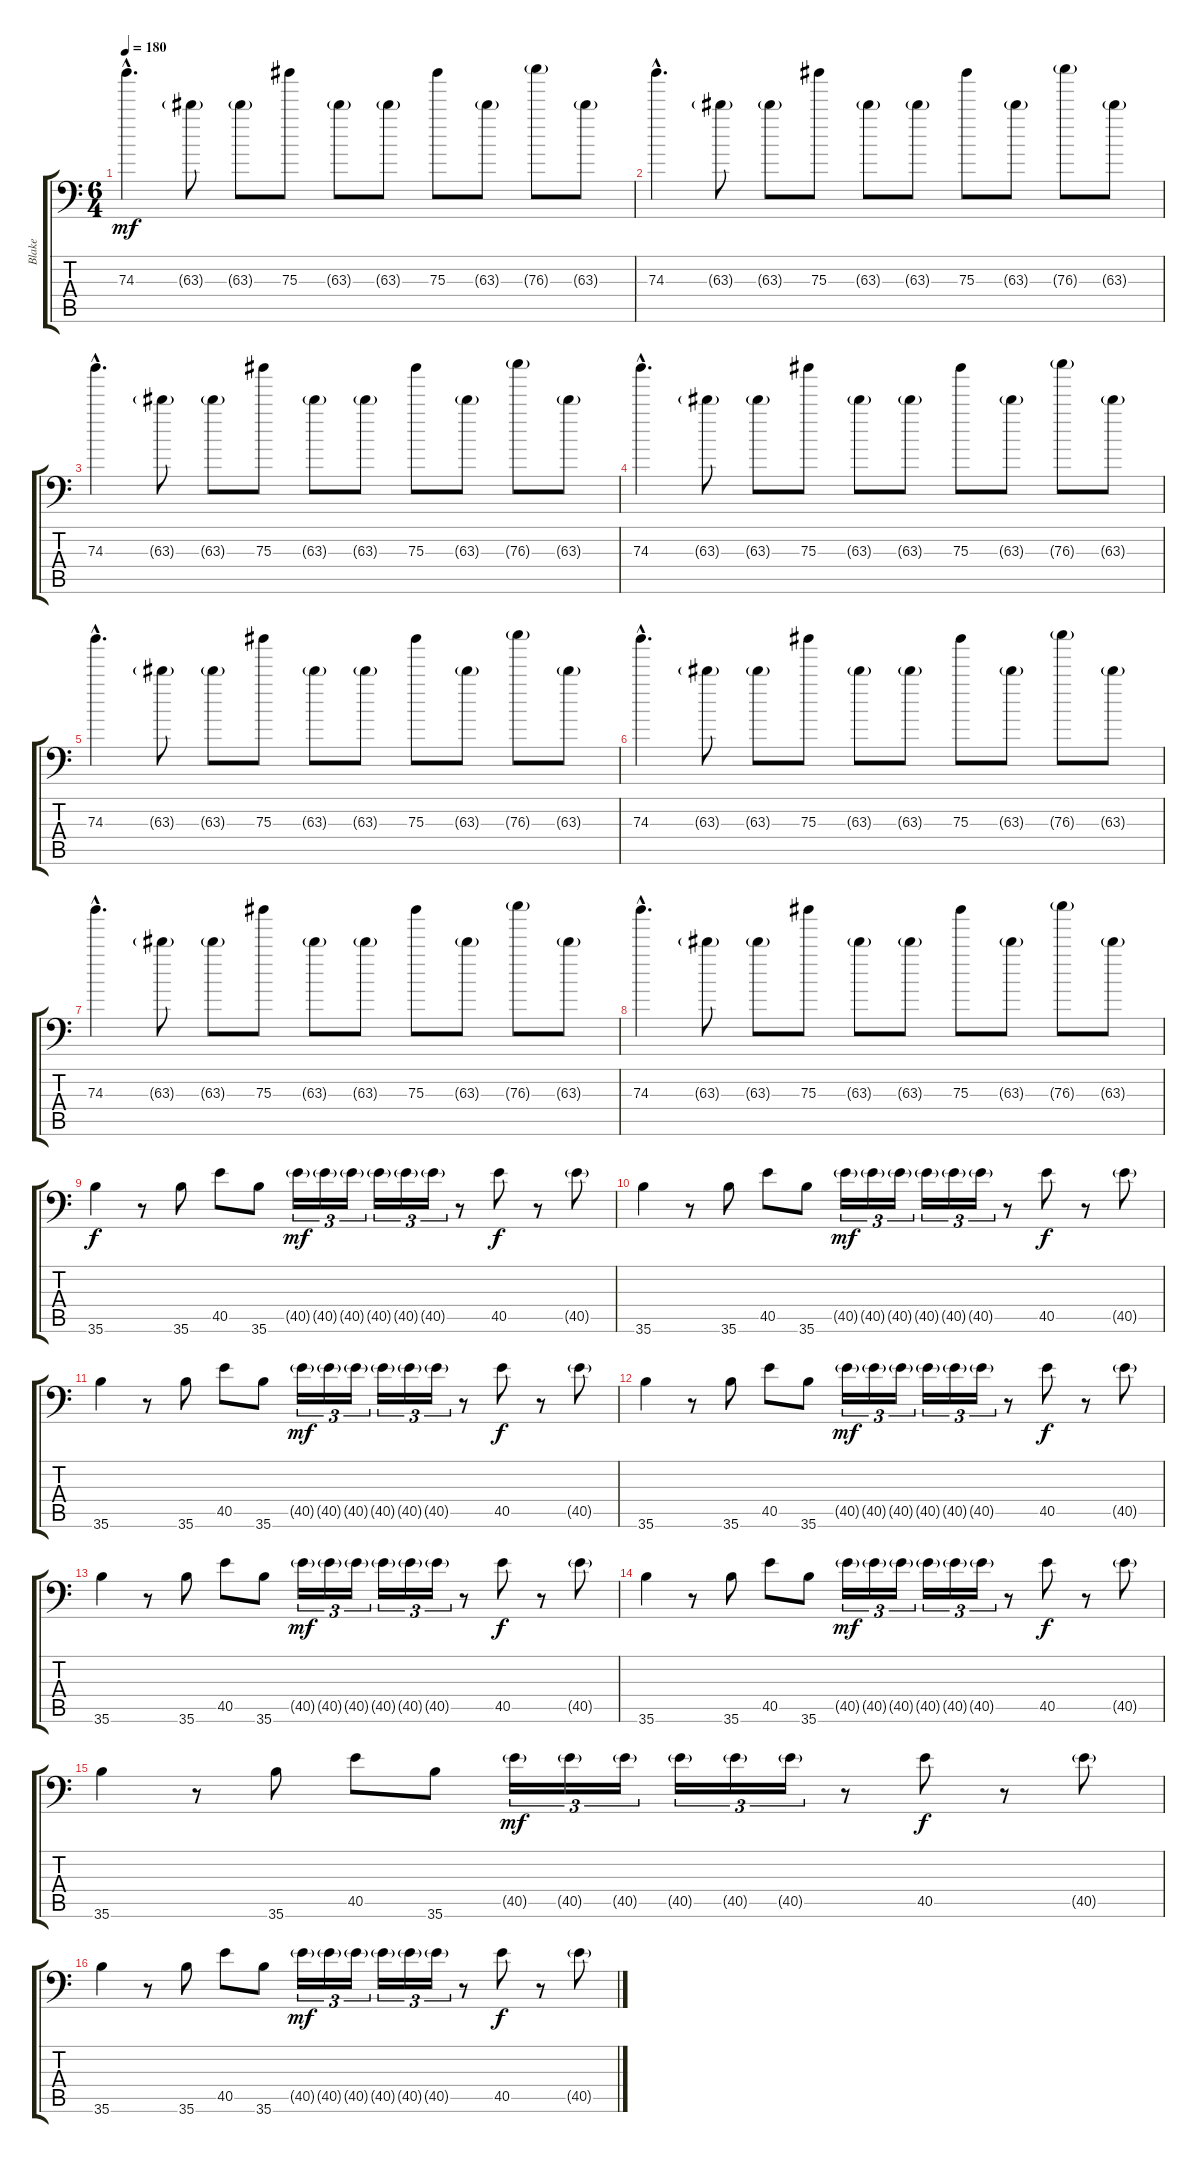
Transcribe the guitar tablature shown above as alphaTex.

\track ("Blake" "Blake") {instrument acousticgrandpiano}
\staff {score tabs}
\tuning (C-1 C-1 C-1 C-1 C-1 C-1) {hide}
\ts (6 4)
\tempo 180
\clef f4
\ks c
74.3{hac}.4{d dy mf} 63.3{g}.8 63.3{g}.8 75.3.8 63.3{g}.8 63.3{g}.8 75.3.8 63.3{g}.8 76.3{g}.8 63.3{g}.8 |
74.3{hac}.4{d} 63.3{g}.8 63.3{g}.8 75.3.8 63.3{g}.8 63.3{g}.8 75.3.8 63.3{g}.8 76.3{g}.8 63.3{g}.8 |
74.3{hac}.4{d} 63.3{g}.8 63.3{g}.8 75.3.8 63.3{g}.8 63.3{g}.8 75.3.8 63.3{g}.8 76.3{g}.8 63.3{g}.8 |
74.3{hac}.4{d} 63.3{g}.8 63.3{g}.8 75.3.8 63.3{g}.8 63.3{g}.8 75.3.8 63.3{g}.8 76.3{g}.8 63.3{g}.8 |
74.3{hac}.4{d} 63.3{g}.8 63.3{g}.8 75.3.8 63.3{g}.8 63.3{g}.8 75.3.8 63.3{g}.8 76.3{g}.8 63.3{g}.8 |
74.3{hac}.4{d} 63.3{g}.8 63.3{g}.8 75.3.8 63.3{g}.8 63.3{g}.8 75.3.8 63.3{g}.8 76.3{g}.8 63.3{g}.8 |
74.3{hac}.4{d} 63.3{g}.8 63.3{g}.8 75.3.8 63.3{g}.8 63.3{g}.8 75.3.8 63.3{g}.8 76.3{g}.8 63.3{g}.8 |
74.3{hac}.4{d} 63.3{g}.8 63.3{g}.8 75.3.8 63.3{g}.8 63.3{g}.8 75.3.8 63.3{g}.8 76.3{g}.8 63.3{g}.8 |
\section ("" "")
35.6.4{dy f} r.8 35.6.8 40.5.8 35.6.8 40.5{g}.16{tu (3 2) dy mf} 40.5{g}.16{tu (3 2)} 40.5{g}.16{tu (3 2)} 40.5{g}.16{tu (3 2)} 40.5{g}.16{tu (3 2)} 40.5{g}.16{tu (3 2)} r.8 40.5.8{dy f} r.8 40.5{g}.8 |
35.6.4 r.8 35.6.8 40.5.8 35.6.8 40.5{g}.16{tu (3 2) dy mf} 40.5{g}.16{tu (3 2)} 40.5{g}.16{tu (3 2)} 40.5{g}.16{tu (3 2)} 40.5{g}.16{tu (3 2)} 40.5{g}.16{tu (3 2)} r.8 40.5.8{dy f} r.8 40.5{g}.8 |
35.6.4 r.8 35.6.8 40.5.8 35.6.8 40.5{g}.16{tu (3 2) dy mf} 40.5{g}.16{tu (3 2)} 40.5{g}.16{tu (3 2)} 40.5{g}.16{tu (3 2)} 40.5{g}.16{tu (3 2)} 40.5{g}.16{tu (3 2)} r.8 40.5.8{dy f} r.8 40.5{g}.8 |
35.6.4 r.8 35.6.8 40.5.8 35.6.8 40.5{g}.16{tu (3 2) dy mf} 40.5{g}.16{tu (3 2)} 40.5{g}.16{tu (3 2)} 40.5{g}.16{tu (3 2)} 40.5{g}.16{tu (3 2)} 40.5{g}.16{tu (3 2)} r.8 40.5.8{dy f} r.8 40.5{g}.8 |
35.6.4 r.8 35.6.8 40.5.8 35.6.8 40.5{g}.16{tu (3 2) dy mf} 40.5{g}.16{tu (3 2)} 40.5{g}.16{tu (3 2)} 40.5{g}.16{tu (3 2)} 40.5{g}.16{tu (3 2)} 40.5{g}.16{tu (3 2)} r.8 40.5.8{dy f} r.8 40.5{g}.8 |
35.6.4 r.8 35.6.8 40.5.8 35.6.8 40.5{g}.16{tu (3 2) dy mf} 40.5{g}.16{tu (3 2)} 40.5{g}.16{tu (3 2)} 40.5{g}.16{tu (3 2)} 40.5{g}.16{tu (3 2)} 40.5{g}.16{tu (3 2)} r.8 40.5.8{dy f} r.8 40.5{g}.8 |
35.6.4 r.8 35.6.8 40.5.8 35.6.8 40.5{g}.16{tu (3 2) dy mf} 40.5{g}.16{tu (3 2)} 40.5{g}.16{tu (3 2)} 40.5{g}.16{tu (3 2)} 40.5{g}.16{tu (3 2)} 40.5{g}.16{tu (3 2)} r.8 40.5.8{dy f} r.8 40.5{g}.8 |
35.6.4 r.8 35.6.8 40.5.8 35.6.8 40.5{g}.16{tu (3 2) dy mf} 40.5{g}.16{tu (3 2)} 40.5{g}.16{tu (3 2)} 40.5{g}.16{tu (3 2)} 40.5{g}.16{tu (3 2)} 40.5{g}.16{tu (3 2)} r.8 40.5.8{dy f} r.8 40.5{g}.8
